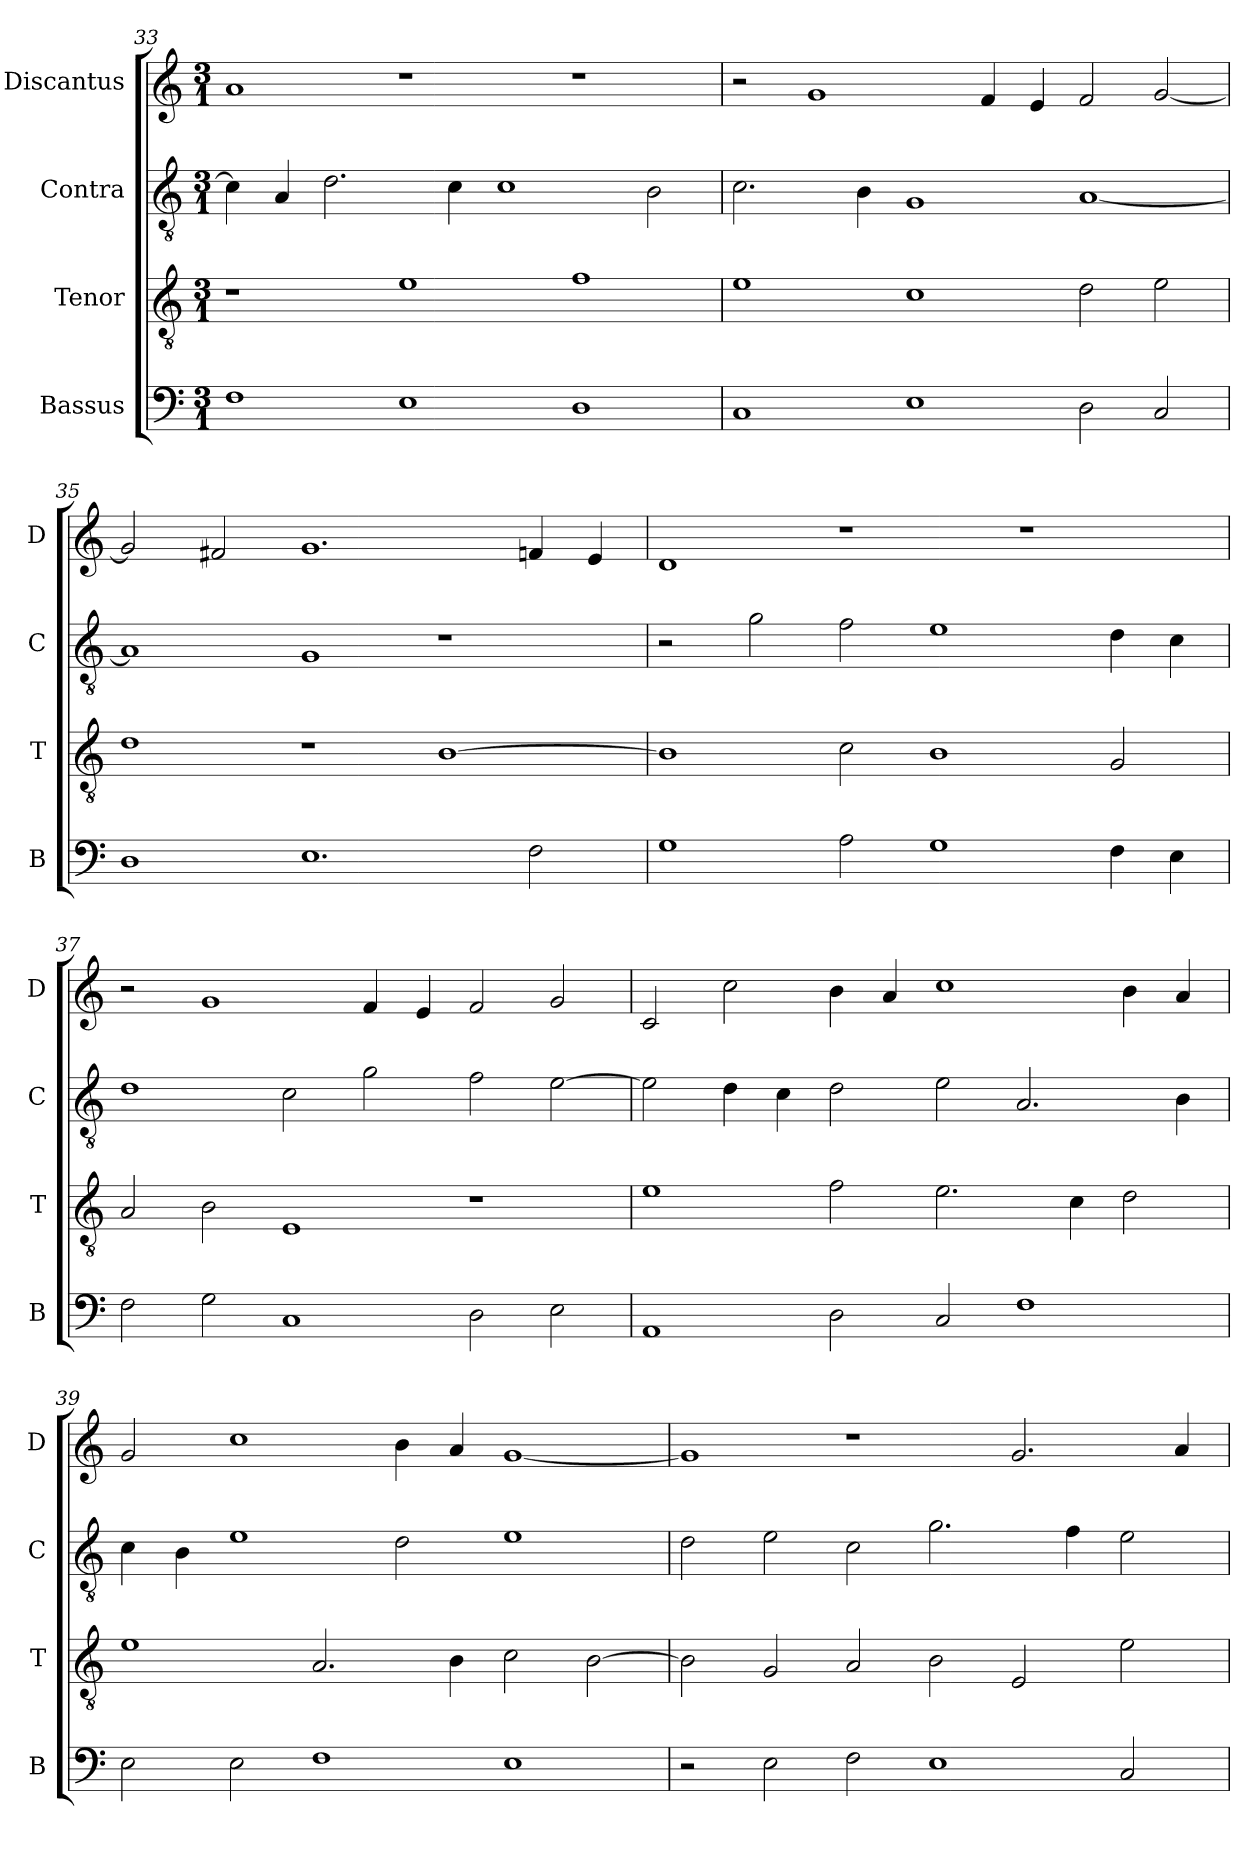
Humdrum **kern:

**kern	**kern	**kern	**kern
*part4	*part3	*part2	*part1
*staff4	*staff3	*staff2	*staff1
*I"Bassus	*I"Tenor	*I"Contra	*I"Discantus
*I'B	*I'T	*I'C	*I'D
*clefF4	*clefGv2	*clefGv2	*clefG2
*k[]	*k[]	*k[]	*k[]
*M3/1	*M3/1	*M3/1	*M3/1
=33	=33	=33	=33
1F	1r	4c\]	1a
.	.	4A/	.
.	.	2.d\	.
1E	1e	.	1r
.	.	4c\	.
.	.	1c	.
1D	1f	.	1r
.	.	2B\	.
=34	=34	=34	=34
1C	1e	2.c\	2r
.	.	.	1g
.	.	4B\	.
1E	1c	1G	.
.	.	.	4f/
.	.	.	4e/
2D\	2d\	[1A	2f/
2C/	2e\	.	[2g/
=35	=35	=35	=35
1D	1d	1A]	2g/]
.	.	.	2f#X/
1.E	1r	1G	1.g
.	[1B	1r	.
2F\	.	.	4fn/
.	.	.	4e/
=36	=36	=36	=36
1G	1B]	2r	1d
.	.	2g\	.
2A\	2c\	2f\	1r
1G	1B	1e	.
.	.	.	1r
4F\	2G/	4d\	.
4E\	.	4c\	.
=37	=37	=37	=37
2F\	2A/	1d	2r
2G\	2B\	.	1g
1C	1E	2c\	.
.	.	2g\	4f/
.	.	.	4e/
2D\	1r	2f\	2f/
2E\	.	[2e\	2g/
=38	=38	=38	=38
1AA	1e	2e\]	2c/
.	.	4d\	2cc\
.	.	4c\	.
2D\	2f\	2d\	4b\
.	.	.	4a/
2C/	2.e\	2e\	1cc
1F	.	2.A/	.
.	4c\	.	.
.	2d\	.	4b\
.	.	4B\	4a/
=39	=39	=39	=39
2E\	1e	4c\	2g/
.	.	4B\	.
2E\	.	1e	1cc
1F	2.A/	.	.
.	.	2d\	4b\
.	4B\	.	4a/
1E	2c\	1e	[1g
.	[2B\	.	.
=40	=40	=40	=40
2r	2B\]	2d\	1g]
2E\	2G/	2e\	.
2F\	2A/	2c\	1r
1E	2B\	2.g\	.
.	2E/	.	2.g/
.	.	4f\	.
2C/	2e\	2e\	.
.	.	.	4a/
=	=	=	=
*-	*-	*-	*-
